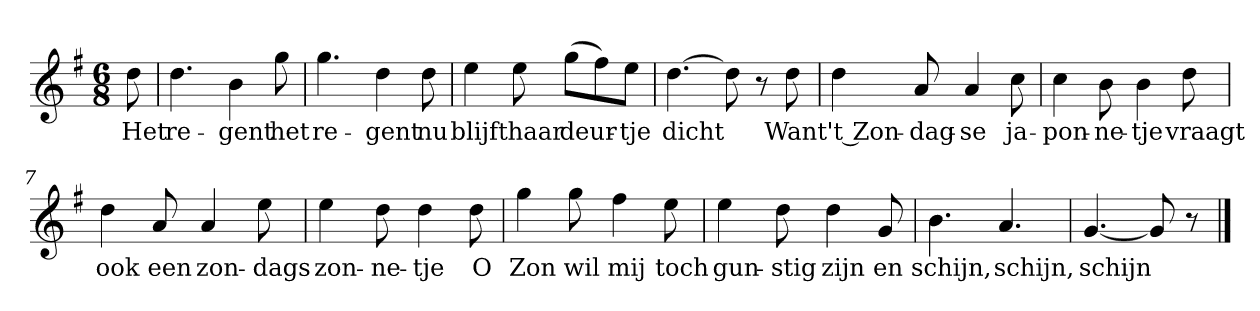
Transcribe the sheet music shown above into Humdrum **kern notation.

**kern	**text
*part1	*part1
*staff1	*staff1
*clefG2	*
*k[f#]	*
*G:	*
*M6/8	*
*MM120	*
=	=
8dd	Het
=1	=1
4.dd	re-
4b	-gent
8gg	het
=2	=2
4.gg	re-
4dd	-gent
8dd	nu
=3	=3
4ee	blijft
8ee	haar
(8gg\L	deur-
8ff#\)	.
8ee\J	-tje
=4	=4
[4.dd	dicht
8dd]	.
8r	.
8dd	Want
=5	=5
4dd	't Zon-
8a	-dag-
4a	-se
8cc	ja-
=6	=6
4cc	-pon-
8b	-ne-
4b	-tje
8dd	vraagt
=7	=7
4dd	ook
8a	een
4a	zon-
8ee	-dags
=8	=8
4ee	zon-
8dd	-ne-
4dd	-tje
8dd	O
=9	=9
4gg	Zon
8gg	wil
4ff#	mij
8ee	toch
=10	=10
4ee	gun-
8dd	-stig
4dd	zijn
8g	en
=11	=11
4.b	schijn,
4.a	schijn,
=12	=12
[4.g	schijn
8g]	.
8r	.
==	==
*-	*-
